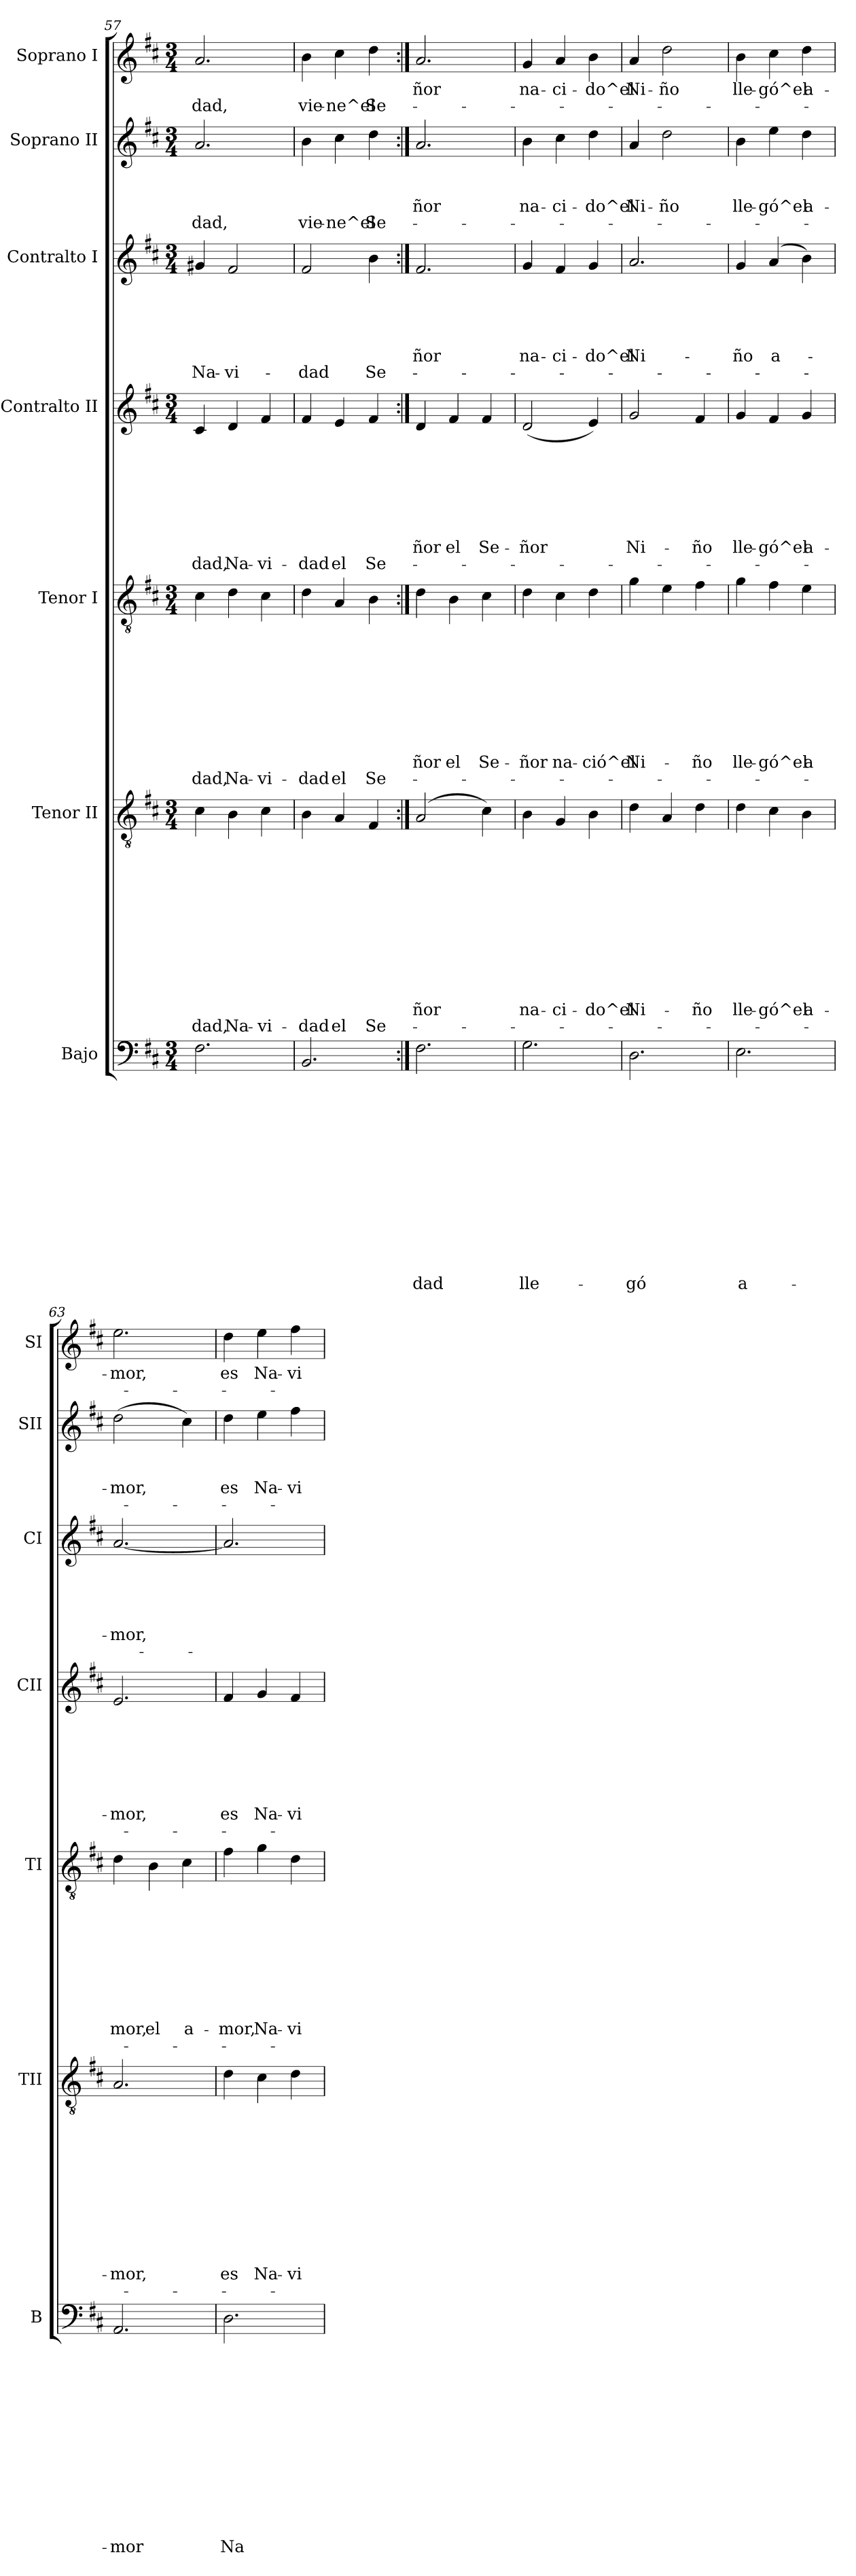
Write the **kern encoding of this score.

**kern	**text	**text	**text	**text	**text	**text	**text	**text	**text	**text	**text	**text	**text	**kern	**text	**text	**text	**text	**text	**text	**text	**text	**text	**text	**text	**text	**kern	**text	**text	**text	**text	**text	**text	**text	**text	**text	**text	**kern	**text	**text	**text	**text	**text	**text	**text	**text	**kern	**text	**text	**text	**text	**text	**text	**kern	**text	**text	**text	**text	**kern	**text	**text
*part7	*part7	*part7	*part7	*part7	*part7	*part7	*part7	*part7	*part7	*part7	*part7	*part7	*part7	*part6	*part6	*part6	*part6	*part6	*part6	*part6	*part6	*part6	*part6	*part6	*part6	*part6	*part5	*part5	*part5	*part5	*part5	*part5	*part5	*part5	*part5	*part5	*part5	*part4	*part4	*part4	*part4	*part4	*part4	*part4	*part4	*part4	*part3	*part3	*part3	*part3	*part3	*part3	*part3	*part2	*part2	*part2	*part2	*part2	*part1	*part1	*part1
*staff7	*staff7	*staff7	*staff7	*staff7	*staff7	*staff7	*staff7	*staff7	*staff7	*staff7	*staff7	*staff7	*staff7	*staff6	*staff6	*staff6	*staff6	*staff6	*staff6	*staff6	*staff6	*staff6	*staff6	*staff6	*staff6	*staff6	*staff5	*staff5	*staff5	*staff5	*staff5	*staff5	*staff5	*staff5	*staff5	*staff5	*staff5	*staff4	*staff4	*staff4	*staff4	*staff4	*staff4	*staff4	*staff4	*staff4	*staff3	*staff3	*staff3	*staff3	*staff3	*staff3	*staff3	*staff2	*staff2	*staff2	*staff2	*staff2	*staff1	*staff1	*staff1
*I"Bajo	*	*	*	*	*	*	*	*	*	*	*	*	*	*I"Tenor II	*	*	*	*	*	*	*	*	*	*	*	*	*I"Tenor I	*	*	*	*	*	*	*	*	*	*	*I"Contralto II	*	*	*	*	*	*	*	*	*I"Contralto I	*	*	*	*	*	*	*I"Soprano II	*	*	*	*	*I"Soprano I	*	*
*I'B	*	*	*	*	*	*	*	*	*	*	*	*	*	*I'TII	*	*	*	*	*	*	*	*	*	*	*	*	*I'TI	*	*	*	*	*	*	*	*	*	*	*I'CII	*	*	*	*	*	*	*	*	*I'CI	*	*	*	*	*	*	*I'SII	*	*	*	*	*I'SI	*	*
*clefF4	*	*	*	*	*	*	*	*	*	*	*	*	*	*clefGv2	*	*	*	*	*	*	*	*	*	*	*	*	*clefGv2	*	*	*	*	*	*	*	*	*	*	*clefG2	*	*	*	*	*	*	*	*	*clefG2	*	*	*	*	*	*	*clefG2	*	*	*	*	*clefG2	*	*
*k[f#c#]	*	*	*	*	*	*	*	*	*	*	*	*	*	*k[f#c#]	*	*	*	*	*	*	*	*	*	*	*	*	*k[f#c#]	*	*	*	*	*	*	*	*	*	*	*k[f#c#]	*	*	*	*	*	*	*	*	*k[f#c#]	*	*	*	*	*	*	*k[f#c#]	*	*	*	*	*k[f#c#]	*	*
*D:	*	*	*	*	*	*	*	*	*	*	*	*	*	*D:	*	*	*	*	*	*	*	*	*	*	*	*	*D:	*	*	*	*	*	*	*	*	*	*	*D:	*	*	*	*	*	*	*	*	*D:	*	*	*	*	*	*	*D:	*	*	*	*	*D:	*	*
*M3/4	*	*	*	*	*	*	*	*	*	*	*	*	*	*M3/4	*	*	*	*	*	*	*	*	*	*	*	*	*M3/4	*	*	*	*	*	*	*	*	*	*	*M3/4	*	*	*	*	*	*	*	*	*M3/4	*	*	*	*	*	*	*M3/4	*	*	*	*	*M3/4	*	*
=57	=57	=57	=57	=57	=57	=57	=57	=57	=57	=57	=57	=57	=57	=57	=57	=57	=57	=57	=57	=57	=57	=57	=57	=57	=57	=57	=57	=57	=57	=57	=57	=57	=57	=57	=57	=57	=57	=57	=57	=57	=57	=57	=57	=57	=57	=57	=57	=57	=57	=57	=57	=57	=57	=57	=57	=57	=57	=57	=57	=57	=57
!	!	!	!	!	!	!	!	!	!	!	!	!	!	!	!	!	!	!	!	!	!	!	!	!	!	!LO:LY:b	!	!	!	!	!	!	!	!	!	!	!LO:LY:b	!	!	!	!	!	!	!	!	!LO:LY:b	!	!	!	!	!	!	!LO:LY:b	!	!	!	!	!LO:LY:b	!	!	!LO:LY:b
2.F#\	.	.	.	.	.	.	.	.	.	.	.	.	.	4c#\	.	.	.	.	.	.	.	.	.	.	.	-dad,	4c#\	.	.	.	.	.	.	.	.	.	-dad,	4c#/	.	.	.	.	.	.	.	-dad,	4g#X/	.	.	.	.	.	Na-	2.a/	.	.	.	-dad,	2.a/	.	-dad,
!	!	!	!	!	!	!	!	!	!	!	!	!	!	!	!	!	!	!	!	!	!	!	!	!	!	!LO:LY:b	!	!	!	!	!	!	!	!	!	!	!LO:LY:b	!	!	!	!	!	!	!	!	!LO:LY:b	!	!	!	!	!	!	!LO:LY:b	!	!	!	!	!	!	!	!
.	.	.	.	.	.	.	.	.	.	.	.	.	.	4B\	.	.	.	.	.	.	.	.	.	.	.	Na-	4d\	.	.	.	.	.	.	.	.	.	Na-	4d/	.	.	.	.	.	.	.	Na-	2f#/	.	.	.	.	.	-vi-	.	.	.	.	.	.	.	.
!	!	!	!	!	!	!	!	!	!	!	!	!	!	!	!	!	!	!	!	!	!	!	!	!	!	!LO:LY:b	!	!	!	!	!	!	!	!	!	!	!LO:LY:b	!	!	!	!	!	!	!	!	!LO:LY:b	!	!	!	!	!	!	!	!	!	!	!	!	!	!	!
.	.	.	.	.	.	.	.	.	.	.	.	.	.	4c#\	.	.	.	.	.	.	.	.	.	.	.	-vi-	4c#\	.	.	.	.	.	.	.	.	.	-vi-	4f#/	.	.	.	.	.	.	.	-vi-	.	.	.	.	.	.	.	.	.	.	.	.	.	.	.
=58	=58	=58	=58	=58	=58	=58	=58	=58	=58	=58	=58	=58	=58	=58	=58	=58	=58	=58	=58	=58	=58	=58	=58	=58	=58	=58	=58	=58	=58	=58	=58	=58	=58	=58	=58	=58	=58	=58	=58	=58	=58	=58	=58	=58	=58	=58	=58	=58	=58	=58	=58	=58	=58	=58	=58	=58	=58	=58	=58	=58	=58
!	!	!	!	!	!	!	!	!	!	!	!	!	!	!	!	!	!	!	!	!	!	!	!	!	!	!LO:LY:b	!	!	!	!	!	!	!	!	!	!	!LO:LY:b	!	!	!	!	!	!	!	!	!LO:LY:b	!	!	!	!	!	!	!LO:LY:b	!	!	!	!	!LO:LY:b	!	!	!LO:LY:b
2.BB/	.	.	.	.	.	.	.	.	.	.	.	.	.	4B\	.	.	.	.	.	.	.	.	.	.	.	-dad	4d\	.	.	.	.	.	.	.	.	.	-dad	4f#/	.	.	.	.	.	.	.	-dad	2f#/	.	.	.	.	.	-dad	4b\	.	.	.	vie-	4b\	.	vie-
!	!	!	!	!	!	!	!	!	!	!	!	!	!	!	!	!	!	!	!	!	!	!	!	!	!	!LO:LY:b	!	!	!	!	!	!	!	!	!	!	!LO:LY:b	!	!	!	!	!	!	!	!	!LO:LY:b	!	!	!	!	!	!	!	!	!	!	!	!LO:LY:b	!	!	!LO:LY:b
.	.	.	.	.	.	.	.	.	.	.	.	.	.	4A/	.	.	.	.	.	.	.	.	.	.	.	el	4A/	.	.	.	.	.	.	.	.	.	el	4e/	.	.	.	.	.	.	.	el	.	.	.	.	.	.	.	4cc#\	.	.	.	-ne^el	4cc#\	.	-ne^el
!	!	!	!	!	!	!	!	!	!	!	!	!	!	!	!	!	!	!	!	!	!	!	!	!	!	!LO:LY:b	!	!	!	!	!	!	!	!	!	!	!LO:LY:b	!	!	!	!	!	!	!	!	!LO:LY:b	!	!	!	!	!	!	!LO:LY:b	!	!	!	!	!LO:LY:b	!	!	!LO:LY:b
.	.	.	.	.	.	.	.	.	.	.	.	.	.	4F#/	.	.	.	.	.	.	.	.	.	.	.	Se-	4B\	.	.	.	.	.	.	.	.	.	Se-	4f#/	.	.	.	.	.	.	.	Se-	4b\	.	.	.	.	.	Se-	4dd\	.	.	.	Se-	4dd\	.	Se-
!!LO:PB:g=z
=59:|!	=59:|!	=59:|!	=59:|!	=59:|!	=59:|!	=59:|!	=59:|!	=59:|!	=59:|!	=59:|!	=59:|!	=59:|!	=59:|!	=59:|!	=59:|!	=59:|!	=59:|!	=59:|!	=59:|!	=59:|!	=59:|!	=59:|!	=59:|!	=59:|!	=59:|!	=59:|!	=59:|!	=59:|!	=59:|!	=59:|!	=59:|!	=59:|!	=59:|!	=59:|!	=59:|!	=59:|!	=59:|!	=59:|!	=59:|!	=59:|!	=59:|!	=59:|!	=59:|!	=59:|!	=59:|!	=59:|!	=59:|!	=59:|!	=59:|!	=59:|!	=59:|!	=59:|!	=59:|!	=59:|!	=59:|!	=59:|!	=59:|!	=59:|!	=59:|!	=59:|!	=59:|!
!	!	!	!	!	!	!	!	!	!	!	!	!	!LO:LY:b	!	!	!	!	!	!	!	!	!	!	!	!LO:LY:b	!	!	!	!	!	!	!	!	!	!	!LO:LY:b	!	!	!	!	!	!	!	!	!LO:LY:b	!	!	!	!	!	!	!LO:LY:b	!	!	!	!	!LO:LY:b	!	!	!LO:LY:b	!
2.F#\	.	.	.	.	.	.	.	.	.	.	.	.	dad	(2A/	.	.	.	.	.	.	.	.	.	.	ñor	.	4d\	.	.	.	.	.	.	.	.	ñor	.	4d/	.	.	.	.	.	.	ñor	.	2.f#/	.	.	.	.	ñor	.	2.a/	.	.	ñor	.	2.a/	ñor	.
!	!	!	!	!	!	!	!	!	!	!	!	!	!	!	!	!	!	!	!	!	!	!	!	!	!	!	!	!	!	!	!	!	!	!	!	!LO:LY:b	!	!	!	!	!	!	!	!	!LO:LY:b	!	!	!	!	!	!	!	!	!	!	!	!	!	!	!	!
.	.	.	.	.	.	.	.	.	.	.	.	.	.	.	.	.	.	.	.	.	.	.	.	.	.	.	4B\	.	.	.	.	.	.	.	.	el	.	4f#/	.	.	.	.	.	.	el	.	.	.	.	.	.	.	.	.	.	.	.	.	.	.	.
!	!	!	!	!	!	!	!	!	!	!	!	!	!	!	!	!	!	!	!	!	!	!	!	!	!	!	!	!	!	!	!	!	!	!	!	!LO:LY:b	!	!	!	!	!	!	!	!	!LO:LY:b	!	!	!	!	!	!	!	!	!	!	!	!	!	!	!	!
.	.	.	.	.	.	.	.	.	.	.	.	.	.	4c#\)	.	.	.	.	.	.	.	.	.	.	.	.	4c#\	.	.	.	.	.	.	.	.	Se-	.	4f#/	.	.	.	.	.	.	Se-	.	.	.	.	.	.	.	.	.	.	.	.	.	.	.	.
=60	=60	=60	=60	=60	=60	=60	=60	=60	=60	=60	=60	=60	=60	=60	=60	=60	=60	=60	=60	=60	=60	=60	=60	=60	=60	=60	=60	=60	=60	=60	=60	=60	=60	=60	=60	=60	=60	=60	=60	=60	=60	=60	=60	=60	=60	=60	=60	=60	=60	=60	=60	=60	=60	=60	=60	=60	=60	=60	=60	=60	=60
!	!	!	!	!	!	!	!	!	!	!	!	!	!LO:LY:b	!	!	!	!	!	!	!	!	!	!	!	!LO:LY:b	!	!	!	!	!	!	!	!	!	!	!LO:LY:b	!	!	!	!	!	!	!	!	!LO:LY:b	!	!	!	!	!	!	!LO:LY:b	!	!	!	!	!LO:LY:b	!	!	!LO:LY:b	!
2.G\	.	.	.	.	.	.	.	.	.	.	.	.	lle-	4B\	.	.	.	.	.	.	.	.	.	.	na-	.	4d\	.	.	.	.	.	.	.	.	-ñor	.	(<2d/	.	.	.	.	.	.	-ñor	.	4g/	.	.	.	.	na-	.	4b\	.	.	na-	.	4g/	na-	.
!	!	!	!	!	!	!	!	!	!	!	!	!	!	!	!	!	!	!	!	!	!	!	!	!	!LO:LY:b	!	!	!	!	!	!	!	!	!	!	!LO:LY:b	!	!	!	!	!	!	!	!	!	!	!	!	!	!	!	!LO:LY:b	!	!	!	!	!LO:LY:b	!	!	!LO:LY:b	!
.	.	.	.	.	.	.	.	.	.	.	.	.	.	4G/	.	.	.	.	.	.	.	.	.	.	-ci-	.	4c#\	.	.	.	.	.	.	.	.	na-	.	.	.	.	.	.	.	.	.	.	4f#/	.	.	.	.	-ci-	.	4cc#\	.	.	-ci-	.	4a/	-ci-	.
!	!	!	!	!	!	!	!	!	!	!	!	!	!	!	!	!	!	!	!	!	!	!	!	!	!LO:LY:b	!	!	!	!	!	!	!	!	!	!	!LO:LY:b	!	!	!	!	!	!	!	!	!	!	!	!	!	!	!	!LO:LY:b	!	!	!	!	!LO:LY:b	!	!	!LO:LY:b	!
.	.	.	.	.	.	.	.	.	.	.	.	.	.	4B\	.	.	.	.	.	.	.	.	.	.	-do^el	.	4d\	.	.	.	.	.	.	.	.	-ció^el	.	4e/)	.	.	.	.	.	.	.	.	4g/	.	.	.	.	-do^el	.	4dd\	.	.	-do^el	.	4b\	-do^el	.
=61	=61	=61	=61	=61	=61	=61	=61	=61	=61	=61	=61	=61	=61	=61	=61	=61	=61	=61	=61	=61	=61	=61	=61	=61	=61	=61	=61	=61	=61	=61	=61	=61	=61	=61	=61	=61	=61	=61	=61	=61	=61	=61	=61	=61	=61	=61	=61	=61	=61	=61	=61	=61	=61	=61	=61	=61	=61	=61	=61	=61	=61
!	!	!	!	!	!	!	!	!	!	!	!	!	!LO:LY:b	!	!	!	!	!	!	!	!	!	!	!	!LO:LY:b	!	!	!	!	!	!	!	!	!	!	!LO:LY:b	!	!	!	!	!	!	!	!	!LO:LY:b	!	!	!	!	!	!	!LO:LY:b	!	!	!	!	!LO:LY:b	!	!	!LO:LY:b	!
2.D\	.	.	.	.	.	.	.	.	.	.	.	.	-gó	4d\	.	.	.	.	.	.	.	.	.	.	Ni-	.	4g\	.	.	.	.	.	.	.	.	Ni-	.	2g/	.	.	.	.	.	.	Ni-	.	2.a/	.	.	.	.	Ni-	.	4a/	.	.	Ni-	.	4a/	Ni-	.
!	!	!	!	!	!	!	!	!	!	!	!	!	!	!	!	!	!	!	!	!	!	!	!	!	!	!	!	!	!	!	!	!	!	!	!	!	!	!	!	!	!	!	!	!	!	!	!	!	!	!	!	!	!	!	!	!	!LO:LY:b	!	!	!LO:LY:b	!
.	.	.	.	.	.	.	.	.	.	.	.	.	.	4A/	.	.	.	.	.	.	.	.	.	.	.	.	4e\	.	.	.	.	.	.	.	.	.	.	.	.	.	.	.	.	.	.	.	.	.	.	.	.	.	.	2dd\	.	.	-ño	.	2dd\	-ño	.
!	!	!	!	!	!	!	!	!	!	!	!	!	!	!	!	!	!	!	!	!	!	!	!	!	!LO:LY:b	!	!	!	!	!	!	!	!	!	!	!LO:LY:b	!	!	!	!	!	!	!	!	!LO:LY:b	!	!	!	!	!	!	!	!	!	!	!	!	!	!	!	!
.	.	.	.	.	.	.	.	.	.	.	.	.	.	4d\	.	.	.	.	.	.	.	.	.	.	-ño	.	4f#\	.	.	.	.	.	.	.	.	-ño	.	4f#/	.	.	.	.	.	.	-ño	.	.	.	.	.	.	.	.	.	.	.	.	.	.	.	.
=62	=62	=62	=62	=62	=62	=62	=62	=62	=62	=62	=62	=62	=62	=62	=62	=62	=62	=62	=62	=62	=62	=62	=62	=62	=62	=62	=62	=62	=62	=62	=62	=62	=62	=62	=62	=62	=62	=62	=62	=62	=62	=62	=62	=62	=62	=62	=62	=62	=62	=62	=62	=62	=62	=62	=62	=62	=62	=62	=62	=62	=62
!	!	!	!	!	!	!	!	!	!	!	!	!	!LO:LY:b	!	!	!	!	!	!	!	!	!	!	!	!LO:LY:b	!	!	!	!	!	!	!	!	!	!	!LO:LY:b	!	!	!	!	!	!	!	!	!LO:LY:b	!	!	!	!	!	!	!LO:LY:b	!	!	!	!	!LO:LY:b	!	!	!LO:LY:b	!
2.E\	.	.	.	.	.	.	.	.	.	.	.	.	a-	4d\	.	.	.	.	.	.	.	.	.	.	lle-	.	4g\	.	.	.	.	.	.	.	.	lle-	.	4g/	.	.	.	.	.	.	lle-	.	4g/	.	.	.	.	-ño	.	4b\	.	.	lle-	.	4b\	lle-	.
!	!	!	!	!	!	!	!	!	!	!	!	!	!	!	!	!	!	!	!	!	!	!	!	!	!LO:LY:b	!	!	!	!	!	!	!	!	!	!	!LO:LY:b	!	!	!	!	!	!	!	!	!LO:LY:b	!	!	!	!	!	!	!LO:LY:b	!	!	!	!	!LO:LY:b	!	!	!LO:LY:b	!
.	.	.	.	.	.	.	.	.	.	.	.	.	.	4c#\	.	.	.	.	.	.	.	.	.	.	-gó^el	.	4f#\	.	.	.	.	.	.	.	.	-gó^el	.	4f#/	.	.	.	.	.	.	-gó^el	.	(4a/	.	.	.	.	a-	.	4ee\	.	.	-gó^el	.	4cc#\	-gó^el	.
!	!	!	!	!	!	!	!	!	!	!	!	!	!	!	!	!	!	!	!	!	!	!	!	!	!LO:LY:b	!	!	!	!	!	!	!	!	!	!	!LO:LY:b	!	!	!	!	!	!	!	!	!LO:LY:b	!	!	!	!	!	!	!	!	!	!	!	!LO:LY:b	!	!	!LO:LY:b	!
.	.	.	.	.	.	.	.	.	.	.	.	.	.	4B\	.	.	.	.	.	.	.	.	.	.	a-	.	4e\	.	.	.	.	.	.	.	.	a	.	4g/	.	.	.	.	.	.	a-	.	4b\)	.	.	.	.	.	.	4dd\	.	.	a-	.	4dd\	a-	.
=63	=63	=63	=63	=63	=63	=63	=63	=63	=63	=63	=63	=63	=63	=63	=63	=63	=63	=63	=63	=63	=63	=63	=63	=63	=63	=63	=63	=63	=63	=63	=63	=63	=63	=63	=63	=63	=63	=63	=63	=63	=63	=63	=63	=63	=63	=63	=63	=63	=63	=63	=63	=63	=63	=63	=63	=63	=63	=63	=63	=63	=63
!	!	!	!	!	!	!	!	!	!	!	!	!	!LO:LY:b	!	!	!	!	!	!	!	!	!	!	!	!LO:LY:b	!	!	!	!	!	!	!	!	!	!	!LO:LY:b	!	!	!	!	!	!	!	!	!LO:LY:b	!	!	!	!	!	!	!LO:LY:b	!	!	!	!	!LO:LY:b	!	!	!LO:LY:b	!
2.AA/	.	.	.	.	.	.	.	.	.	.	.	.	-mor	2.A/	.	.	.	.	.	.	.	.	.	.	-mor,	.	4d\	.	.	.	.	.	.	.	.	mor,	.	2.e/	.	.	.	.	.	.	-mor,	.	[<2.a/	.	.	.	.	-mor,	.	(>2dd\	.	.	-mor,	.	2.ee\	-mor,	.
!	!	!	!	!	!	!	!	!	!	!	!	!	!	!	!	!	!	!	!	!	!	!	!	!	!	!	!	!	!	!	!	!	!	!	!	!LO:LY:b	!	!	!	!	!	!	!	!	!	!	!	!	!	!	!	!	!	!	!	!	!	!	!	!	!
.	.	.	.	.	.	.	.	.	.	.	.	.	.	.	.	.	.	.	.	.	.	.	.	.	.	.	4B\	.	.	.	.	.	.	.	.	el	.	.	.	.	.	.	.	.	.	.	.	.	.	.	.	.	.	.	.	.	.	.	.	.	.
!	!	!	!	!	!	!	!	!	!	!	!	!	!	!	!	!	!	!	!	!	!	!	!	!	!	!	!	!	!	!	!	!	!	!	!	!LO:LY:b	!	!	!	!	!	!	!	!	!	!	!	!	!	!	!	!	!	!	!	!	!	!	!	!	!
.	.	.	.	.	.	.	.	.	.	.	.	.	.	.	.	.	.	.	.	.	.	.	.	.	.	.	4c#\	.	.	.	.	.	.	.	.	a-	.	.	.	.	.	.	.	.	.	.	.	.	.	.	.	.	.	4cc#\)	.	.	.	.	.	.	.
=64	=64	=64	=64	=64	=64	=64	=64	=64	=64	=64	=64	=64	=64	=64	=64	=64	=64	=64	=64	=64	=64	=64	=64	=64	=64	=64	=64	=64	=64	=64	=64	=64	=64	=64	=64	=64	=64	=64	=64	=64	=64	=64	=64	=64	=64	=64	=64	=64	=64	=64	=64	=64	=64	=64	=64	=64	=64	=64	=64	=64	=64
!	!	!	!	!	!	!	!	!	!	!	!	!	!LO:LY:b	!	!	!	!	!	!	!	!	!	!	!	!LO:LY:b	!	!	!	!	!	!	!	!	!	!	!LO:LY:b	!	!	!	!	!	!	!	!	!LO:LY:b	!	!	!	!	!	!	!	!	!	!	!	!LO:LY:b	!	!	!LO:LY:b	!
2.D\	.	.	.	.	.	.	.	.	.	.	.	.	Na-	4d\	.	.	.	.	.	.	.	.	.	.	es	.	4f#\	.	.	.	.	.	.	.	.	-mor,	.	4f#/	.	.	.	.	.	.	es	.	2.a/]	.	.	.	.	.	.	4dd\	.	.	es	.	4dd\	es	.
!	!	!	!	!	!	!	!	!	!	!	!	!	!	!	!	!	!	!	!	!	!	!	!	!	!LO:LY:b	!	!	!	!	!	!	!	!	!	!	!LO:LY:b	!	!	!	!	!	!	!	!	!LO:LY:b	!	!	!	!	!	!	!	!	!	!	!	!LO:LY:b	!	!	!LO:LY:b	!
.	.	.	.	.	.	.	.	.	.	.	.	.	.	4c#\	.	.	.	.	.	.	.	.	.	.	Na-	.	4g\	.	.	.	.	.	.	.	.	Na-	.	4g/	.	.	.	.	.	.	Na-	.	.	.	.	.	.	.	.	4ee\	.	.	Na-	.	4ee\	Na-	.
!	!	!	!	!	!	!	!	!	!	!	!	!	!	!	!	!	!	!	!	!	!	!	!	!	!LO:LY:b	!	!	!	!	!	!	!	!	!	!	!LO:LY:b	!	!	!	!	!	!	!	!	!LO:LY:b	!	!	!	!	!	!	!	!	!	!	!	!LO:LY:b	!	!	!LO:LY:b	!
.	.	.	.	.	.	.	.	.	.	.	.	.	.	4d\	.	.	.	.	.	.	.	.	.	.	-vi-	.	4d\	.	.	.	.	.	.	.	.	-vi-	.	4f#/	.	.	.	.	.	.	-vi-	.	.	.	.	.	.	.	.	4ff#\	.	.	-vi-	.	4ff#\	-vi-	.
=	=	=	=	=	=	=	=	=	=	=	=	=	=	=	=	=	=	=	=	=	=	=	=	=	=	=	=	=	=	=	=	=	=	=	=	=	=	=	=	=	=	=	=	=	=	=	=	=	=	=	=	=	=	=	=	=	=	=	=	=	=
*-	*-	*-	*-	*-	*-	*-	*-	*-	*-	*-	*-	*-	*-	*-	*-	*-	*-	*-	*-	*-	*-	*-	*-	*-	*-	*-	*-	*-	*-	*-	*-	*-	*-	*-	*-	*-	*-	*-	*-	*-	*-	*-	*-	*-	*-	*-	*-	*-	*-	*-	*-	*-	*-	*-	*-	*-	*-	*-	*-	*-	*-
